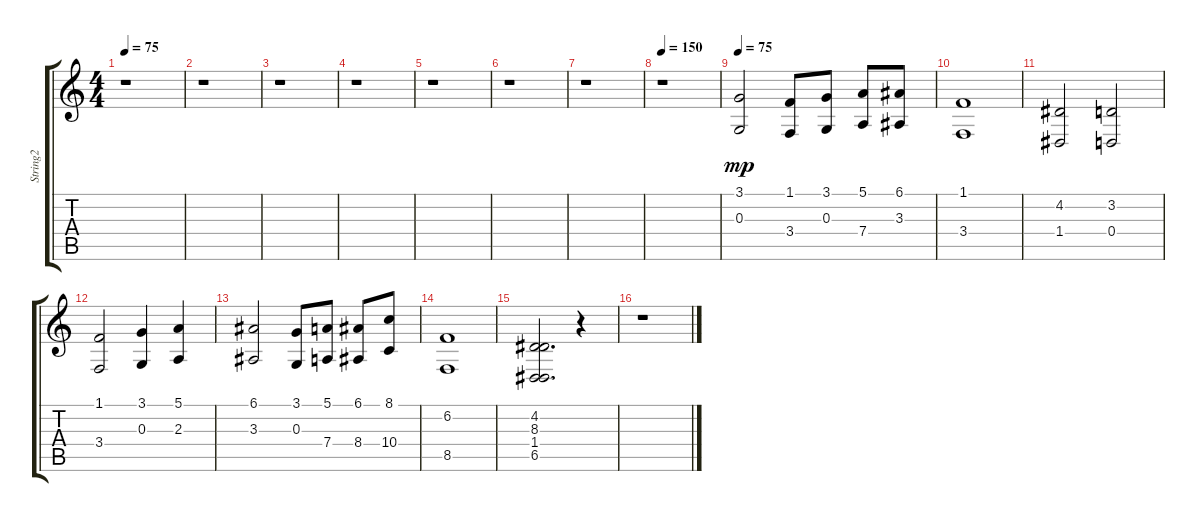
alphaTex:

\track ("String2" "String2") {instrument synthstrings1}
\staff {score tabs}
\tuning (E4 B3 G3 D3 A2 E2) {hide}
\ts (4 4)
\tempo 75
\clef g2
\ks c
r.1{dy mp} |
r.1 |
r.1 |
r.1 |
r.1 |
r.1 |
r.1 |
\tempo 150
r.1 |
\tempo 75
(3.1 0.3).2 (1.1 3.4).8 (3.1 0.3).8 (5.1 7.4).8 (6.1 3.3).8 |
(1.1 3.4).1 |
(4.2 1.4).2 (3.2 0.4).2 |
(1.1 3.4).2 (3.1 0.3).4 (5.1 2.3).4 |
(6.1 3.3).2 (3.1 0.3).8 (5.1 7.4).8 (6.1 8.4).8 (8.1 10.4).8 |
(6.2 8.5).1 |
(4.2 8.3 1.4 6.5).2{d} r.4 |
r.1
